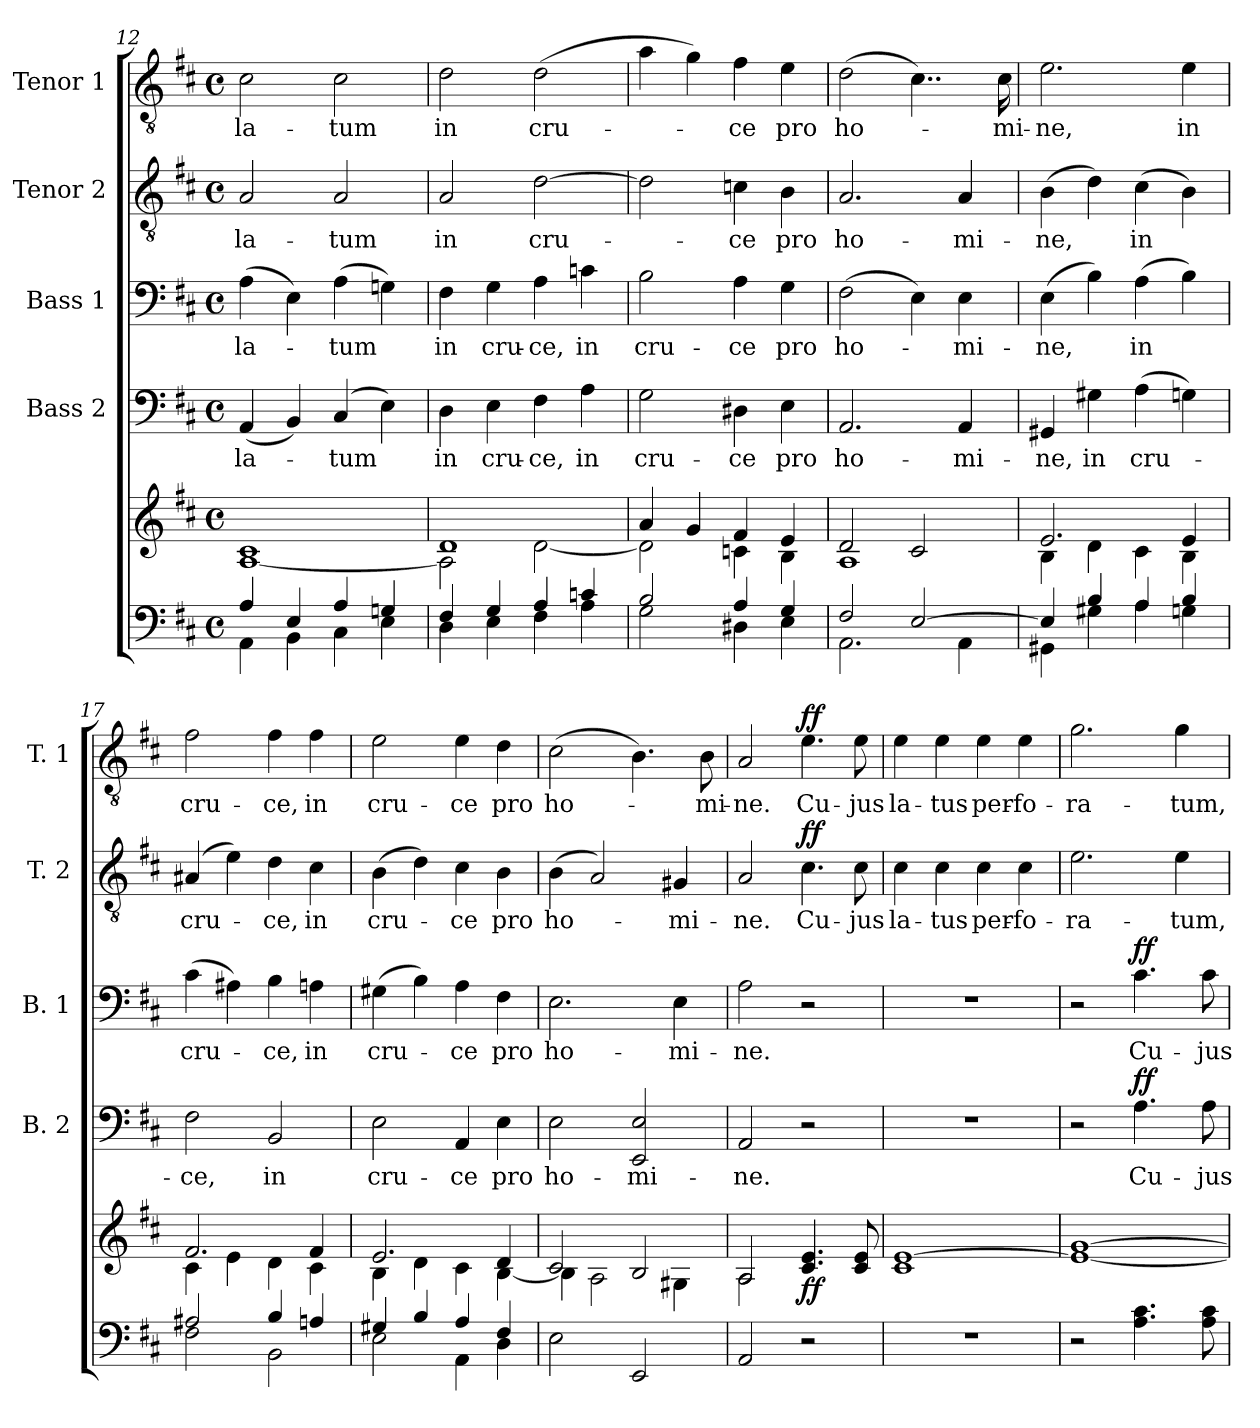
**kern	**kern	**dynam	**kern	**text	**dynam	**kern	**text	**dynam	**kern	**text	**dynam	**kern	**text	**dynam
*part5	*part5	*part5	*part4	*part4	*part4	*part3	*part3	*part3	*part2	*part2	*part2	*part1	*part1	*part1
*staff6	*staff5	*staff5/6	*staff4	*staff4	*staff4	*staff3	*staff3	*staff3	*staff2	*staff2	*staff2	*staff1	*staff1	*staff1
*	*	*	*I"Bass 2	*	*	*I"Bass 1	*	*	*I"Tenor 2	*	*	*I"Tenor 1	*	*
*	*	*	*I'B. 2	*	*	*I'B. 1	*	*	*I'T. 2	*	*	*I'T. 1	*	*
*clefF4	*clefG2	*	*clefF4	*	*	*clefF4	*	*	*clefGv2	*	*	*clefGv2	*	*
*k[f#c#]	*k[f#c#]	*	*k[f#c#]	*	*	*k[f#c#]	*	*	*k[f#c#]	*	*	*k[f#c#]	*	*
*D:	*D:	*	*D:	*	*	*D:	*	*	*D:	*	*	*D:	*	*
*M4/4	*M4/4	*	*M4/4	*	*	*M4/4	*	*	*M4/4	*	*	*M4/4	*	*
*met(c)	*met(c)	*	*met(c)	*	*	*met(c)	*	*	*met(c)	*	*	*met(c)	*	*
=12	=12	=12	=12	=12	=12	=12	=12	=12	=12	=12	=12	=12	=12	=12
*^	*^	*	*	*	*	*	*	*	*	*	*	*	*	*
!	!	!	!	!	!	!LO:LY:b	!	!	!LO:LY:b	!	!	!LO:LY:b	!	!	!LO:LY:b	!
4A/	4AA\	1c#	[<1A	.	(<4AA/	-la-	.	(>4A\	-la-	.	2A/	-la-	.	2c#\	-la-	.
4E/	4BB\	.	.	.	4BB/)	.	.	4E\)	.	.	.	.	.	.	.	.
!	!	!	!	!	!	!LO:LY:b	!	!	!LO:LY:b	!	!	!LO:LY:b	!	!	!LO:LY:b	!
4A/	4C#\	.	.	.	(4C#/	-tum	.	(>4A\	-tum	.	2A/	-tum	.	2c#\	-tum	.
4Gn/	4E\	.	.	.	4E\)	.	.	4Gn\)	.	.	.	.	.	.	.	.
!!LO:PB:g=z
=13	=13	=13	=13	=13	=13	=13	=13	=13	=13	=13	=13	=13	=13	=13	=13	=13
!	!	!	!	!	!	!LO:LY:b	!	!	!LO:LY:b	!	!	!LO:LY:b	!	!	!LO:LY:b	!
4F#/	4D\	1d	2A\]	.	4D\	in	.	4F#\	in	.	2A/	in	.	2d\	in	.
!	!	!	!	!	!	!LO:LY:b	!	!	!LO:LY:b	!	!	!	!	!	!	!
4G/	4E\	.	.	.	4E\	cru-	.	4G\	cru-	.	.	.	.	.	.	.
!	!	!	!	!	!	!LO:LY:b	!	!	!LO:LY:b	!	!	!LO:LY:b	!	!	!LO:LY:b	!
4A/	4F#\	.	[<2d\	.	4F#\	-ce,	.	4A\	-ce,	.	[2d\	cru-	.	(>2d\	cru-	.
!	!	!	!	!	!	!LO:LY:b	!	!	!LO:LY:b	!	!	!	!	!	!	!
4cn/	4A\	.	.	.	4A\	in	.	4cn\	in	.	.	.	.	.	.	.
=14	=14	=14	=14	=14	=14	=14	=14	=14	=14	=14	=14	=14	=14	=14	=14	=14
!	!	!	!	!	!	!LO:LY:b	!	!	!LO:LY:b	!	!	!	!	!	!	!
2B/	2G\	4a/	2d\]	.	2G\	cru-	.	2B\	cru-	.	2d\]	.	.	4a\	.	.
.	.	4g/	.	.	.	.	.	.	.	.	.	.	.	4g\)	.	.
!	!	!	!	!	!	!LO:LY:b	!	!	!LO:LY:b	!	!	!LO:LY:b	!	!	!LO:LY:b	!
4A/	4D#X\	4f#/	4cn\	.	4D#X\	-ce	.	4A\	-ce	.	4cn\	-ce	.	4f#\	-ce	.
!	!	!	!	!	!	!LO:LY:b	!	!	!LO:LY:b	!	!	!LO:LY:b	!	!	!LO:LY:b	!
4G/	4E\	4e/	4B\	.	4E\	pro	.	4G\	pro	.	4B\	pro	.	4e\	pro	.
=15	=15	=15	=15	=15	=15	=15	=15	=15	=15	=15	=15	=15	=15	=15	=15	=15
!	!	!	!	!	!	!LO:LY:b	!	!	!LO:LY:b	!	!	!LO:LY:b	!	!	!LO:LY:b	!
2F#/	2.AA\	2d/	1A	.	2.AA/	ho-	.	(>2F#\	ho-	.	2.A/	ho-	.	(>2d\	ho-	.
[>2E/	.	2c#/	.	.	.	.	.	4E\)	.	.	.	.	.	4..c#\)	.	.
!	!	!	!	!	!	!LO:LY:b	!	!	!LO:LY:b	!	!	!LO:LY:b	!	!	!	!
.	4AA\	.	.	.	4AA/	-mi-	.	4E\	-mi-	.	4A/	-mi-	.	.	.	.
!	!	!	!	!	!	!	!	!	!	!	!	!	!	!	!LO:LY:b	!
.	.	.	.	.	.	.	.	.	.	.	.	.	.	16c#\	-mi-	.
=16	=16	=16	=16	=16	=16	=16	=16	=16	=16	=16	=16	=16	=16	=16	=16	=16
!	!	!	!	!	!	!LO:LY:b	!	!	!LO:LY:b	!	!	!LO:LY:b	!	!	!LO:LY:b	!
4E/]	4GG#X\	2.e/	4B\	.	4GG#X/	-ne,	.	(>4E\	-ne,	.	(>4B\	-ne,	.	2.e\	-ne,	.
!	!	!	!	!	!	!LO:LY:b	!	!	!	!	!	!	!	!	!	!
4B/	4G#X\	.	4d\	.	4G#X\	in	.	4B\)	.	.	4d\)	.	.	.	.	.
!	!	!	!	!	!	!LO:LY:b	!	!	!LO:LY:b	!	!	!LO:LY:b	!	!	!	!
4A/	4A\	.	4c#\	.	(>4A\	cru-	.	(>4A\	in	.	(>4c#\	in	.	.	.	.
!	!	!	!	!	!	!	!	!	!	!	!	!	!	!	!LO:LY:b	!
4B/	4Gn\	4e/	4B\	.	4Gn\)	.	.	4B\)	.	.	4B\)	.	.	4e\	in	.
=17	=17	=17	=17	=17	=17	=17	=17	=17	=17	=17	=17	=17	=17	=17	=17	=17
!	!	!	!	!	!	!LO:LY:b	!	!	!LO:LY:b	!	!	!LO:LY:b	!	!	!LO:LY:b	!
2A#X/	2F#\	2.f#/	4c#\	.	2F#\	-ce,	.	(>4c#\	cru-	.	(4A#X/	cru-	.	2f#\	cru-	.
.	.	.	4e\	.	.	.	.	4A#X\)	.	.	4e\)	.	.	.	.	.
!	!	!	!	!	!	!LO:LY:b	!	!	!LO:LY:b	!	!	!LO:LY:b	!	!	!LO:LY:b	!
4B/	2BB\	.	4d\	.	2BB/	in	.	4B\	-ce,	.	4d\	-ce,	.	4f#\	-ce,	.
!	!	!	!	!	!	!	!	!	!LO:LY:b	!	!	!LO:LY:b	!	!	!LO:LY:b	!
4An/	.	4f#/	4c#\	.	.	.	.	4An\	in	.	4c#\	in	.	4f#\	in	.
=18	=18	=18	=18	=18	=18	=18	=18	=18	=18	=18	=18	=18	=18	=18	=18	=18
!	!	!	!	!	!	!LO:LY:b	!	!	!LO:LY:b	!	!	!LO:LY:b	!	!	!LO:LY:b	!
4G#X/	2E\	2.e/	4B\	.	2E\	cru-	.	(>4G#X\	cru-	.	(>4B\	cru-	.	2e\	cru-	.
4B/	.	.	4d\	.	.	.	.	4B\)	.	.	4d\)	.	.	.	.	.
!	!	!	!	!	!	!LO:LY:b	!	!	!LO:LY:b	!	!	!LO:LY:b	!	!	!LO:LY:b	!
4A/	4AA\	.	4c#\	.	4AA/	-ce	.	4A\	-ce	.	4c#\	-ce	.	4e\	-ce	.
!	!	!	!	!	!	!LO:LY:b	!	!	!LO:LY:b	!	!	!LO:LY:b	!	!	!LO:LY:b	!
4F#/	4D\	4d/	[<4B\	.	4E\	pro	.	4F#\	pro	.	4B\	pro	.	4d\	pro	.
!!LO:LB:g=z
=19	=19	=19	=19	=19	=19	=19	=19	=19	=19	=19	=19	=19	=19	=19	=19	=19
!	!	!	!	!	!	!LO:LY:b	!	!	!LO:LY:b	!	!	!LO:LY:b	!	!	!LO:LY:b	!
*v	*v	*	*	*	*	*	*	*	*	*	*	*	*	*	*	*
2E\	2c#/	4B\]	.	2E\	ho-	.	2.E\	ho-	.	(>4B\	ho-	.	(>2c#\	ho-	.
.	.	2A\	.	.	.	.	.	.	.	2A/)	.	.	.	.	.
!	!	!	!	!	!LO:LY:b	!	!	!	!	!	!	!	!	!	!
2EE/	2B/	.	.	2EE/ 2E/	-mi-	.	.	.	.	.	.	.	4.B\)	.	.
!	!	!	!	!	!	!	!	!LO:LY:b	!	!	!LO:LY:b	!	!	!	!
.	.	4G#X\	.	.	.	.	4E\	-mi-	.	4G#X/	-mi-	.	.	.	.
!	!	!	!	!	!	!	!	!	!	!	!	!	!	!LO:LY:b	!
.	.	.	.	.	.	.	.	.	.	.	.	.	8B\	-mi-	.
=20	=20	=20	=20	=20	=20	=20	=20	=20	=20	=20	=20	=20	=20	=20	=20
!	!	!	!	!	!LO:LY:b	!	!	!LO:LY:b	!	!	!LO:LY:b	!	!	!LO:LY:b	!
2AA/	2A/	2A\	.	2AA/	-ne.	.	2A\	-ne.	.	2A/	-ne.	.	2A/	-ne.	.
!	!	!	!LO:DY:b	!	!	!	!	!	!	!	!LO:LY:b	!LO:DY:a	!	!LO:LY:b	!LO:DY:a
2r	4.c#/ 4.e/	2ryy	ff	2r	.	.	2r	.	.	4.c#\	Cu-	ff	4.e\	Cu-	ff
!	!	!	!	!	!	!	!	!	!	!	!LO:LY:b	!	!	!LO:LY:b	!
.	8c#/ 8e/	.	.	.	.	.	.	.	.	8c#\	-jus	.	8e\	-jus	.
*	*v	*v	*	*	*	*	*	*	*	*	*	*	*	*	*
=21	=21	=21	=21	=21	=21	=21	=21	=21	=21	=21	=21	=21	=21	=21
!	!	!	!	!	!	!	!	!	!	!LO:LY:b	!	!	!LO:LY:b	!
1r	1c# [>1e	.	1r	.	.	1r	.	.	4c#\	la-	.	4e\	la-	.
!	!	!	!	!	!	!	!	!	!	!LO:LY:b	!	!	!LO:LY:b	!
.	.	.	.	.	.	.	.	.	4c#\	-tus	.	4e\	-tus	.
!	!	!	!	!	!	!	!	!	!	!LO:LY:b	!	!	!LO:LY:b	!
.	.	.	.	.	.	.	.	.	4c#\	per-	.	4e\	per-	.
!	!	!	!	!	!	!	!	!	!	!LO:LY:b	!	!	!LO:LY:b	!
.	.	.	.	.	.	.	.	.	4c#\	-fo-	.	4e\	-fo-	.
=22	=22	=22	=22	=22	=22	=22	=22	=22	=22	=22	=22	=22	=22	=22
!	!	!	!	!	!	!	!	!	!	!LO:LY:b	!	!	!LO:LY:b	!
2r	1e_ [1g	.	2r	.	.	2r	.	.	2.e\	-ra-	.	2.g\	-ra-	.
!	!	!	!	!LO:LY:b	!LO:DY:a	!	!LO:LY:b	!LO:DY:a	!	!	!	!	!	!
4.A\ 4.c#\	.	.	4.A\	Cu-	ff	4.c#\	Cu-	ff	.	.	.	.	.	.
!	!	!	!	!	!	!	!	!	!	!LO:LY:b	!	!	!LO:LY:b	!
.	.	.	.	.	.	.	.	.	4e\	-tum,	.	4g\	-tum,	.
!	!	!	!	!LO:LY:b	!	!	!LO:LY:b	!	!	!	!	!	!	!
8A\ 8c#\	.	.	8A\	-jus	.	8c#\	-jus	.	.	.	.	.	.	.
=	=	=	=	=	=	=	=	=	=	=	=	=	=	=
*-	*-	*-	*-	*-	*-	*-	*-	*-	*-	*-	*-	*-	*-	*-
